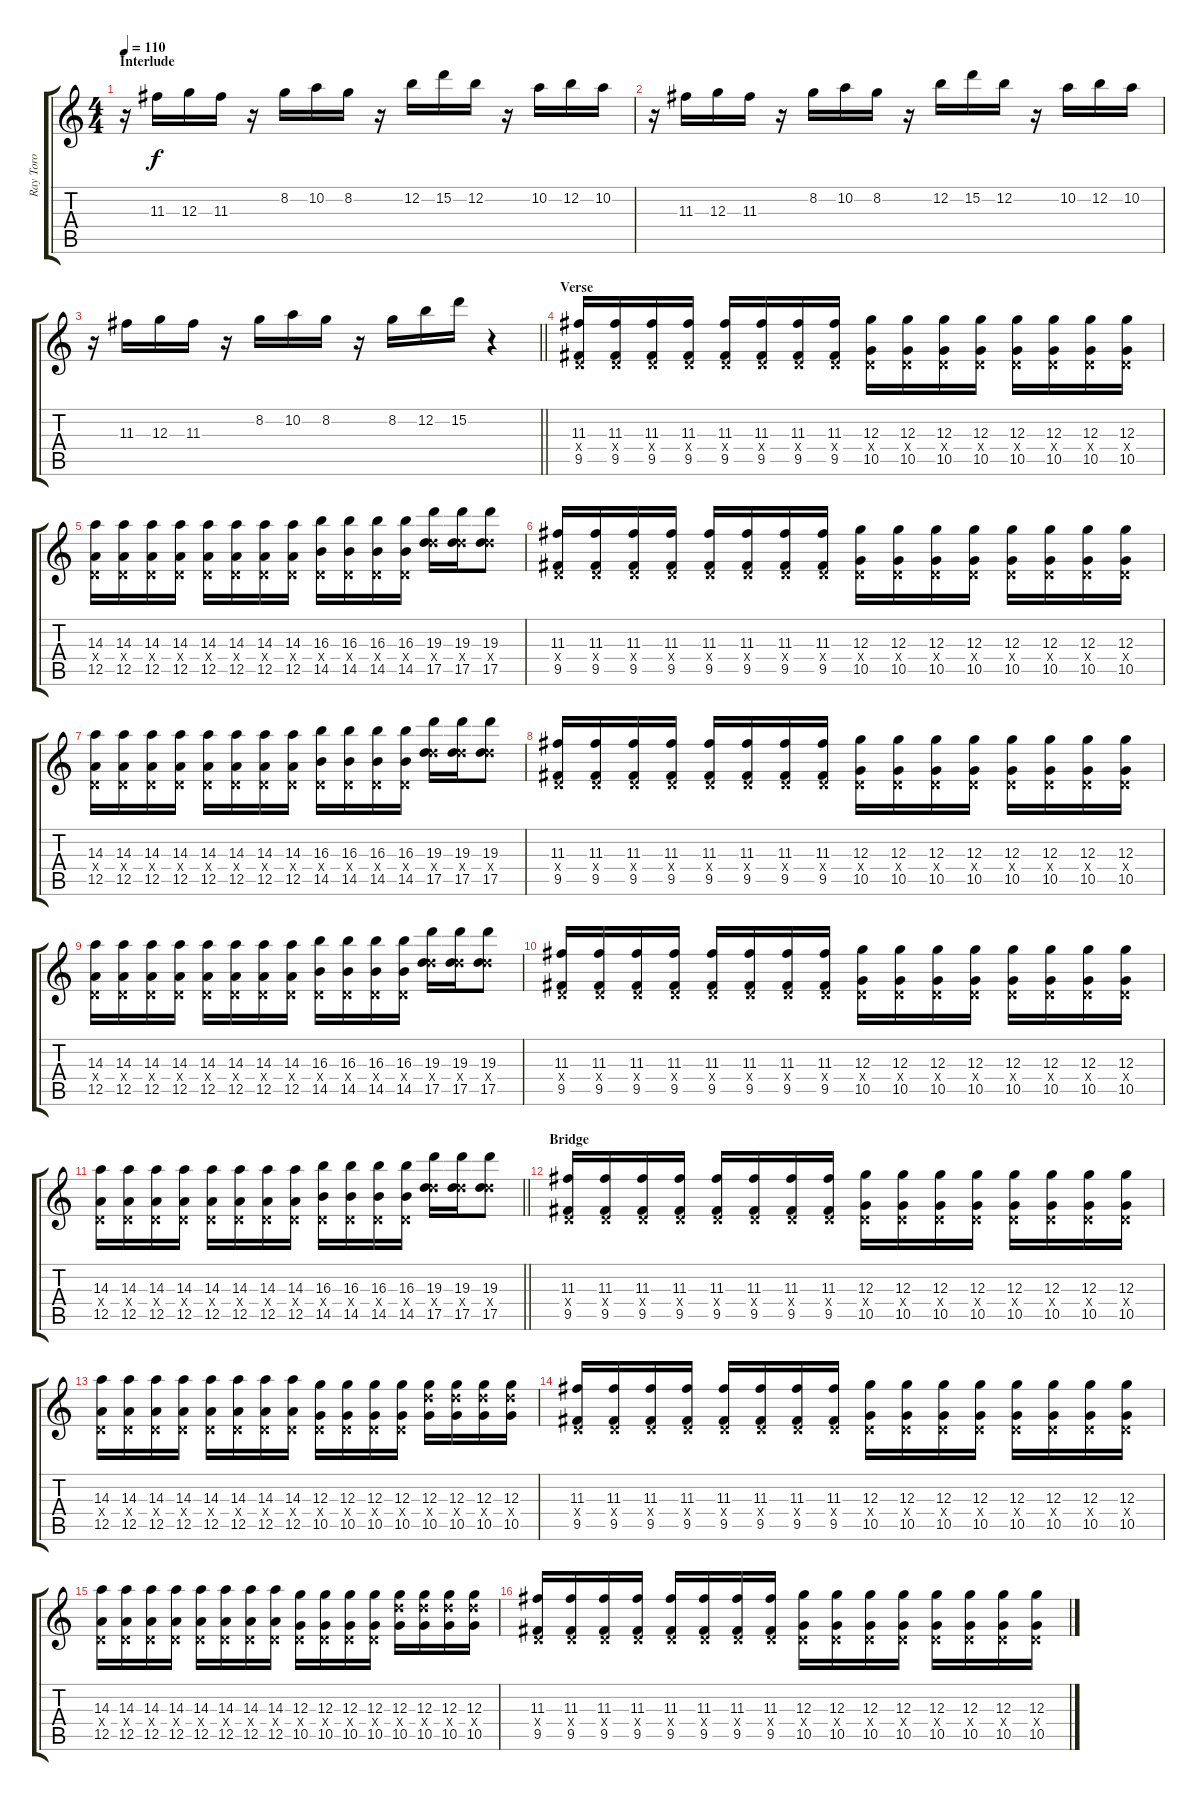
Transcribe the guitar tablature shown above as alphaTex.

\track ("Ray Toro" "Ray Toro") {instrument distortionguitar}
\staff {score tabs}
\tuning (E4 B3 G3 D3 A2 E2) {hide}
\ts (4 4)
\section ("" "Interlude")
\tempo 110
\clef g2
\ks c
r.16{dy f} 11.3.16 12.3.16 11.3.16 r.16 8.2.16 10.2.16 8.2.16 r.16 12.2.16 15.2.16 12.2.16 r.16 10.2.16 12.2.16 10.2.16 |
r.16 11.3.16 12.3.16 11.3.16 r.16 8.2.16 10.2.16 8.2.16 r.16 12.2.16 15.2.16 12.2.16 r.16 10.2.16 12.2.16 10.2.16 |
\barLineRight lightlight
r.16 11.3.16 12.3.16 11.3.16 r.16 8.2.16 10.2.16 8.2.16 r.16 8.2.16 12.2.16 15.2.16 r.4 |
\section ("" "Verse")
(11.3 0.4{x} 9.5).16 (11.3 0.4{x} 9.5).16 (11.3 0.4{x} 9.5).16 (11.3 0.4{x} 9.5).16 (11.3 0.4{x} 9.5).16 (11.3 0.4{x} 9.5).16 (11.3 0.4{x} 9.5).16 (11.3 0.4{x} 9.5).16 (12.3 0.4{x} 10.5).16 (12.3 0.4{x} 10.5).16 (12.3 0.4{x} 10.5).16 (12.3 0.4{x} 10.5).16 (12.3 0.4{x} 10.5).16 (12.3 0.4{x} 10.5).16 (12.3 0.4{x} 10.5).16 (12.3 0.4{x} 10.5).16 |
(14.3 0.4{x} 12.5).16 (14.3 0.4{x} 12.5).16 (14.3 0.4{x} 12.5).16 (14.3 0.4{x} 12.5).16 (14.3 0.4{x} 12.5).16 (14.3 0.4{x} 12.5).16 (14.3 0.4{x} 12.5).16 (14.3 0.4{x} 12.5).16 (16.3 0.4{x} 14.5).16 (16.3 0.4{x} 14.5).16 (16.3 0.4{x} 14.5).16 (16.3 0.4{x} 14.5).16 (19.3 12.4{x} 17.5).16 (19.3 12.4{x} 17.5).16 (19.3 12.4{x} 17.5).8 |
(11.3 0.4{x} 9.5).16 (11.3 0.4{x} 9.5).16 (11.3 0.4{x} 9.5).16 (11.3 0.4{x} 9.5).16 (11.3 0.4{x} 9.5).16 (11.3 0.4{x} 9.5).16 (11.3 0.4{x} 9.5).16 (11.3 0.4{x} 9.5).16 (12.3 0.4{x} 10.5).16 (12.3 0.4{x} 10.5).16 (12.3 0.4{x} 10.5).16 (12.3 0.4{x} 10.5).16 (12.3 0.4{x} 10.5).16 (12.3 0.4{x} 10.5).16 (12.3 0.4{x} 10.5).16 (12.3 0.4{x} 10.5).16 |
(14.3 0.4{x} 12.5).16 (14.3 0.4{x} 12.5).16 (14.3 0.4{x} 12.5).16 (14.3 0.4{x} 12.5).16 (14.3 0.4{x} 12.5).16 (14.3 0.4{x} 12.5).16 (14.3 0.4{x} 12.5).16 (14.3 0.4{x} 12.5).16 (16.3 0.4{x} 14.5).16 (16.3 0.4{x} 14.5).16 (16.3 0.4{x} 14.5).16 (16.3 0.4{x} 14.5).16 (19.3 12.4{x} 17.5).16 (19.3 12.4{x} 17.5).16 (19.3 12.4{x} 17.5).8 |
(11.3 0.4{x} 9.5).16 (11.3 0.4{x} 9.5).16 (11.3 0.4{x} 9.5).16 (11.3 0.4{x} 9.5).16 (11.3 0.4{x} 9.5).16 (11.3 0.4{x} 9.5).16 (11.3 0.4{x} 9.5).16 (11.3 0.4{x} 9.5).16 (12.3 0.4{x} 10.5).16 (12.3 0.4{x} 10.5).16 (12.3 0.4{x} 10.5).16 (12.3 0.4{x} 10.5).16 (12.3 0.4{x} 10.5).16 (12.3 0.4{x} 10.5).16 (12.3 0.4{x} 10.5).16 (12.3 0.4{x} 10.5).16 |
(14.3 0.4{x} 12.5).16 (14.3 0.4{x} 12.5).16 (14.3 0.4{x} 12.5).16 (14.3 0.4{x} 12.5).16 (14.3 0.4{x} 12.5).16 (14.3 0.4{x} 12.5).16 (14.3 0.4{x} 12.5).16 (14.3 0.4{x} 12.5).16 (16.3 0.4{x} 14.5).16 (16.3 0.4{x} 14.5).16 (16.3 0.4{x} 14.5).16 (16.3 0.4{x} 14.5).16 (19.3 12.4{x} 17.5).16 (19.3 12.4{x} 17.5).16 (19.3 12.4{x} 17.5).8 |
(11.3 0.4{x} 9.5).16 (11.3 0.4{x} 9.5).16 (11.3 0.4{x} 9.5).16 (11.3 0.4{x} 9.5).16 (11.3 0.4{x} 9.5).16 (11.3 0.4{x} 9.5).16 (11.3 0.4{x} 9.5).16 (11.3 0.4{x} 9.5).16 (12.3 0.4{x} 10.5).16 (12.3 0.4{x} 10.5).16 (12.3 0.4{x} 10.5).16 (12.3 0.4{x} 10.5).16 (12.3 0.4{x} 10.5).16 (12.3 0.4{x} 10.5).16 (12.3 0.4{x} 10.5).16 (12.3 0.4{x} 10.5).16 |
\barLineRight lightlight
(14.3 0.4{x} 12.5).16 (14.3 0.4{x} 12.5).16 (14.3 0.4{x} 12.5).16 (14.3 0.4{x} 12.5).16 (14.3 0.4{x} 12.5).16 (14.3 0.4{x} 12.5).16 (14.3 0.4{x} 12.5).16 (14.3 0.4{x} 12.5).16 (16.3 0.4{x} 14.5).16 (16.3 0.4{x} 14.5).16 (16.3 0.4{x} 14.5).16 (16.3 0.4{x} 14.5).16 (19.3 12.4{x} 17.5).16 (19.3 12.4{x} 17.5).16 (19.3 12.4{x} 17.5).8 |
\section ("" "Bridge")
(11.3 0.4{x} 9.5).16 (11.3 0.4{x} 9.5).16 (11.3 0.4{x} 9.5).16 (11.3 0.4{x} 9.5).16 (11.3 0.4{x} 9.5).16 (11.3 0.4{x} 9.5).16 (11.3 0.4{x} 9.5).16 (11.3 0.4{x} 9.5).16 (12.3 0.4{x} 10.5).16 (12.3 0.4{x} 10.5).16 (12.3 0.4{x} 10.5).16 (12.3 0.4{x} 10.5).16 (12.3 0.4{x} 10.5).16 (12.3 0.4{x} 10.5).16 (12.3 0.4{x} 10.5).16 (12.3 0.4{x} 10.5).16 |
(14.3 0.4{x} 12.5).16 (14.3 0.4{x} 12.5).16 (14.3 0.4{x} 12.5).16 (14.3 0.4{x} 12.5).16 (14.3 0.4{x} 12.5).16 (14.3 0.4{x} 12.5).16 (14.3 0.4{x} 12.5).16 (14.3 0.4{x} 12.5).16 (12.3 0.4{x} 10.5).16 (12.3 0.4{x} 10.5).16 (12.3 0.4{x} 10.5).16 (12.3 0.4{x} 10.5).16 (12.3 12.4{x} 10.5).16 (12.3 12.4{x} 10.5).16 (12.3 12.4{x} 10.5).16 (12.3 12.4{x} 10.5).16 |
(11.3 0.4{x} 9.5).16 (11.3 0.4{x} 9.5).16 (11.3 0.4{x} 9.5).16 (11.3 0.4{x} 9.5).16 (11.3 0.4{x} 9.5).16 (11.3 0.4{x} 9.5).16 (11.3 0.4{x} 9.5).16 (11.3 0.4{x} 9.5).16 (12.3 0.4{x} 10.5).16 (12.3 0.4{x} 10.5).16 (12.3 0.4{x} 10.5).16 (12.3 0.4{x} 10.5).16 (12.3 0.4{x} 10.5).16 (12.3 0.4{x} 10.5).16 (12.3 0.4{x} 10.5).16 (12.3 0.4{x} 10.5).16 |
(14.3 0.4{x} 12.5).16 (14.3 0.4{x} 12.5).16 (14.3 0.4{x} 12.5).16 (14.3 0.4{x} 12.5).16 (14.3 0.4{x} 12.5).16 (14.3 0.4{x} 12.5).16 (14.3 0.4{x} 12.5).16 (14.3 0.4{x} 12.5).16 (12.3 0.4{x} 10.5).16 (12.3 0.4{x} 10.5).16 (12.3 0.4{x} 10.5).16 (12.3 0.4{x} 10.5).16 (12.3 12.4{x} 10.5).16 (12.3 12.4{x} 10.5).16 (12.3 12.4{x} 10.5).16 (12.3 12.4{x} 10.5).16 |
(11.3 0.4{x} 9.5).16 (11.3 0.4{x} 9.5).16 (11.3 0.4{x} 9.5).16 (11.3 0.4{x} 9.5).16 (11.3 0.4{x} 9.5).16 (11.3 0.4{x} 9.5).16 (11.3 0.4{x} 9.5).16 (11.3 0.4{x} 9.5).16 (12.3 0.4{x} 10.5).16 (12.3 0.4{x} 10.5).16 (12.3 0.4{x} 10.5).16 (12.3 0.4{x} 10.5).16 (12.3 0.4{x} 10.5).16 (12.3 0.4{x} 10.5).16 (12.3 0.4{x} 10.5).16 (12.3 0.4{x} 10.5).16
